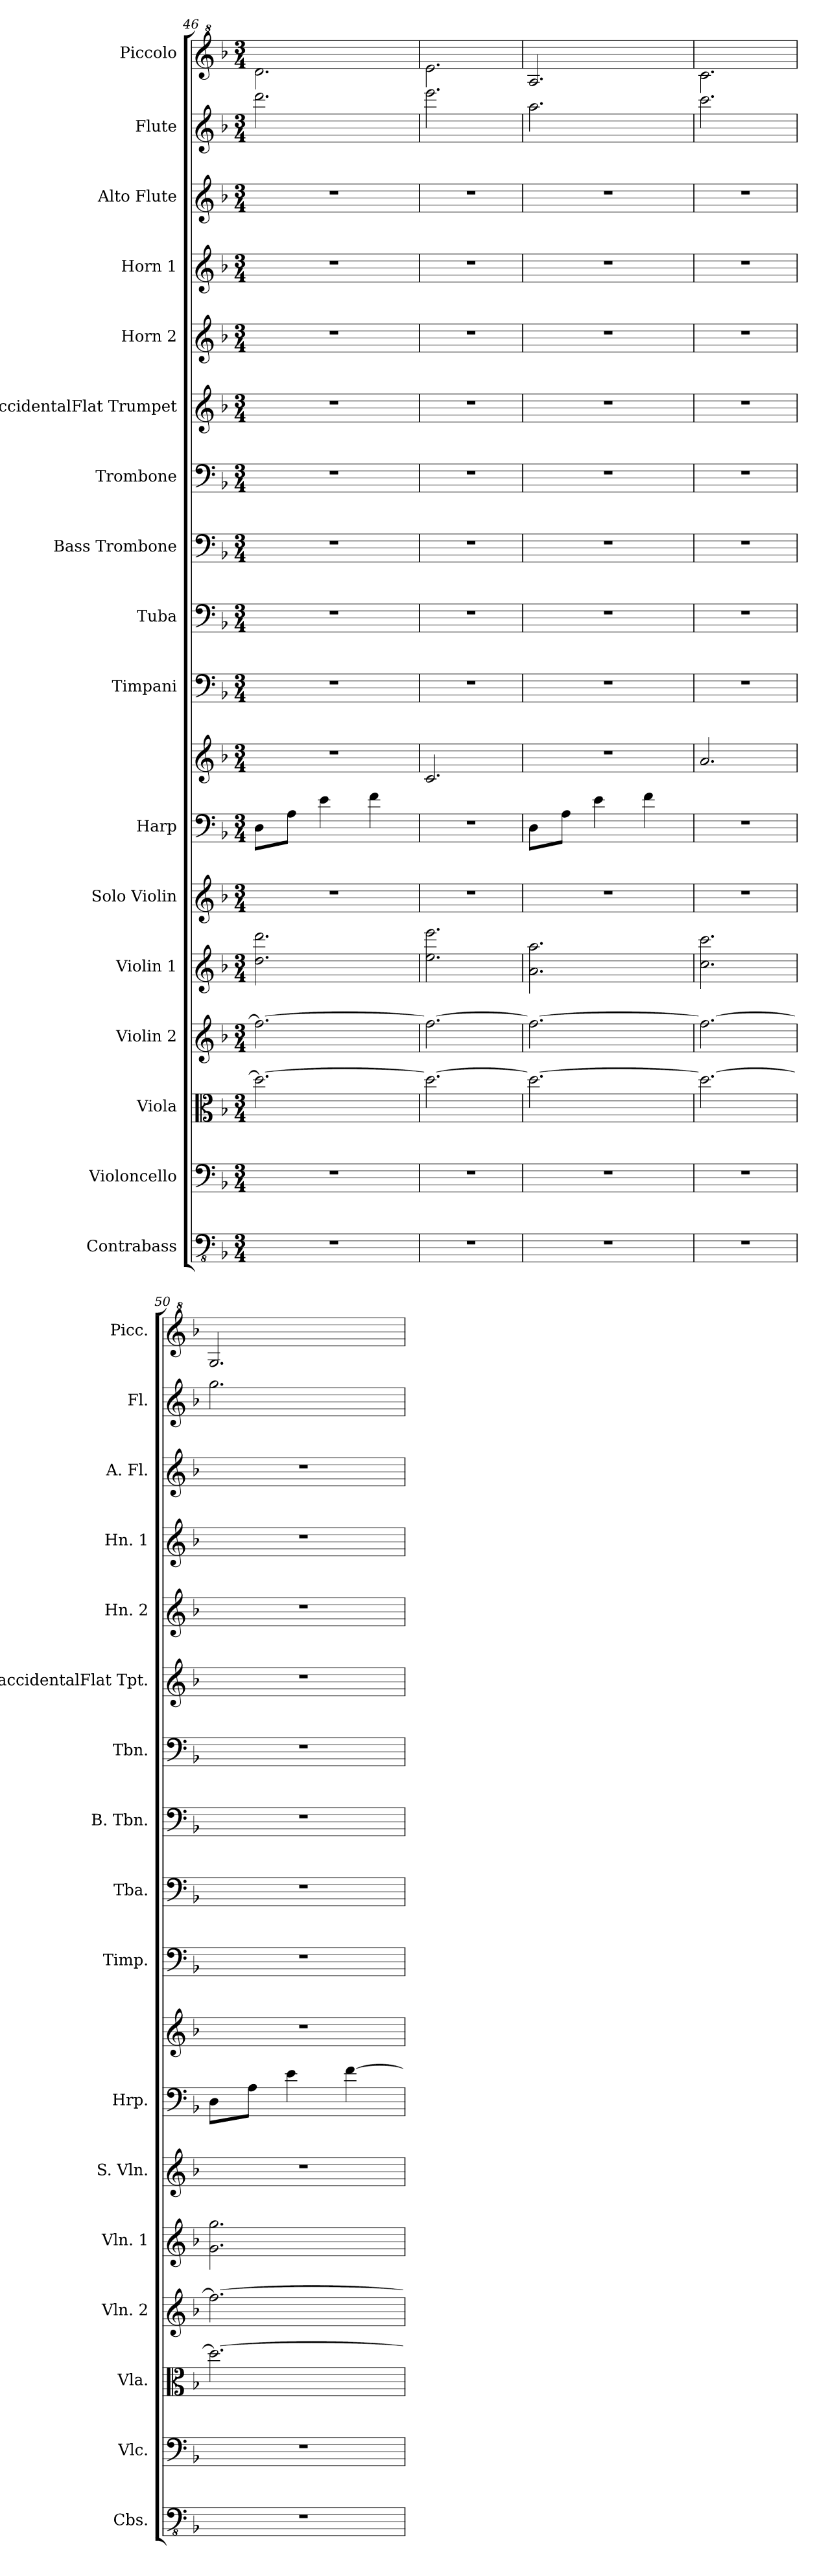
**kern	**kern	**kern	**kern	**kern	**kern	**kern	**kern	**kern	**kern	**kern	**kern	**kern	**kern	**kern	**kern	**kern	**kern
*part17	*part16	*part15	*part14	*part13	*part12	*part11	*part11	*part10	*part9	*part8	*part7	*part6	*part5	*part4	*part3	*part2	*part1
*staff18	*staff17	*staff16	*staff15	*staff14	*staff13	*staff12	*staff11	*staff10	*staff9	*staff8	*staff7	*staff6	*staff5	*staff4	*staff3	*staff2	*staff1
*I"Contrabass	*I"Violoncello	*I"Viola	*I"Violin 2	*I"Violin 1	*I"Solo Violin	*I"Harp	*	*I"Timpani	*I"Tuba	*I"Bass Trombone	*I"Trombone	*I"BaccidentalFlat Trumpet	*I"Horn 2	*I"Horn 1	*I"Alto Flute	*I"Flute	*I"Piccolo
*I'Cbs.	*I'Vlc.	*I'Vla.	*I'Vln. 2	*I'Vln. 1	*I'S. Vln.	*I'Hrp.	*	*I'Timp.	*I'Tba.	*I'B. Tbn.	*I'Tbn.	*I'BaccidentalFlat Tpt.	*I'Hn. 2	*I'Hn. 1	*I'A. Fl.	*I'Fl.	*I'Picc.
*clefFv4	*clefF4	*clefC3	*clefG2	*clefG2	*clefG2	*clefF4	*clefG2	*clefF4	*clefF4	*clefF4	*clefF4	*clefG2	*clefG2	*clefG2	*clefG2	*clefG2	*clefG^2
*	*	*	*	*	*	*	*	*	*	*	*	*ITrd1c2	*ITrd4c7	*ITrd4c7	*ITrd3c5	*	*ITrd-7c-12
*k[b-]	*k[b-]	*k[b-]	*k[b-]	*k[b-]	*k[b-]	*k[b-]	*k[b-]	*k[b-]	*k[b-]	*k[b-]	*k[b-]	*k[b-e-a-]	*k[b-e-]	*k[b-e-]	*k[]	*k[b-]	*k[b-]
*M3/4	*M3/4	*M3/4	*M3/4	*M3/4	*M3/4	*M3/4	*M3/4	*M3/4	*M3/4	*M3/4	*M3/4	*M3/4	*M3/4	*M3/4	*M3/4	*M3/4	*M3/4
=46	=46	=46	=46	=46	=46	=46	=46	=46	=46	=46	=46	=46	=46	=46	=46	=46	=46
2.r	2.r	2.dd\_	2.ff\_	2.dd\ 2.ddd\	2.r	8D\L	2.r	2.r	2.r	2.r	2.r	2.r	2.r	2.r	2.r	2.ddd\	2.ddd\
.	.	.	.	.	.	8A\J	.	.	.	.	.	.	.	.	.	.	.
.	.	.	.	.	.	4e\	.	.	.	.	.	.	.	.	.	.	.
.	.	.	.	.	.	4f\	.	.	.	.	.	.	.	.	.	.	.
=47	=47	=47	=47	=47	=47	=47	=47	=47	=47	=47	=47	=47	=47	=47	=47	=47	=47
2.r	2.r	2.dd\_	2.ff\_	2.ee\ 2.eee\	2.r	2.r	2.c/	2.r	2.r	2.r	2.r	2.r	2.r	2.r	2.r	2.eee\	2.eee\
=48	=48	=48	=48	=48	=48	=48	=48	=48	=48	=48	=48	=48	=48	=48	=48	=48	=48
2.r	2.r	2.dd\_	2.ff\_	2.a\ 2.aa\	2.r	8D\L	2.r	2.r	2.r	2.r	2.r	2.r	2.r	2.r	2.r	2.aa\	2.aa/
.	.	.	.	.	.	8A\J	.	.	.	.	.	.	.	.	.	.	.
.	.	.	.	.	.	4e\	.	.	.	.	.	.	.	.	.	.	.
.	.	.	.	.	.	4f\	.	.	.	.	.	.	.	.	.	.	.
!!LO:PB:g=z
=49	=49	=49	=49	=49	=49	=49	=49	=49	=49	=49	=49	=49	=49	=49	=49	=49	=49
2.r	2.r	2.dd\_	2.ff\_	2.cc\ 2.ccc\	2.r	2.r	2.a/	2.r	2.r	2.r	2.r	2.r	2.r	2.r	2.r	2.ccc\	2.ccc\
=50	=50	=50	=50	=50	=50	=50	=50	=50	=50	=50	=50	=50	=50	=50	=50	=50	=50
2.r	2.r	2.dd\_	2.ff\_	2.g\ 2.gg\	2.r	8D\L	2.r	2.r	2.r	2.r	2.r	2.r	2.r	2.r	2.r	2.gg\	2.gg/
.	.	.	.	.	.	8A\J	.	.	.	.	.	.	.	.	.	.	.
.	.	.	.	.	.	4e\	.	.	.	.	.	.	.	.	.	.	.
.	.	.	.	.	.	[4f\	.	.	.	.	.	.	.	.	.	.	.
=	=	=	=	=	=	=	=	=	=	=	=	=	=	=	=	=	=
*-	*-	*-	*-	*-	*-	*-	*-	*-	*-	*-	*-	*-	*-	*-	*-	*-	*-
